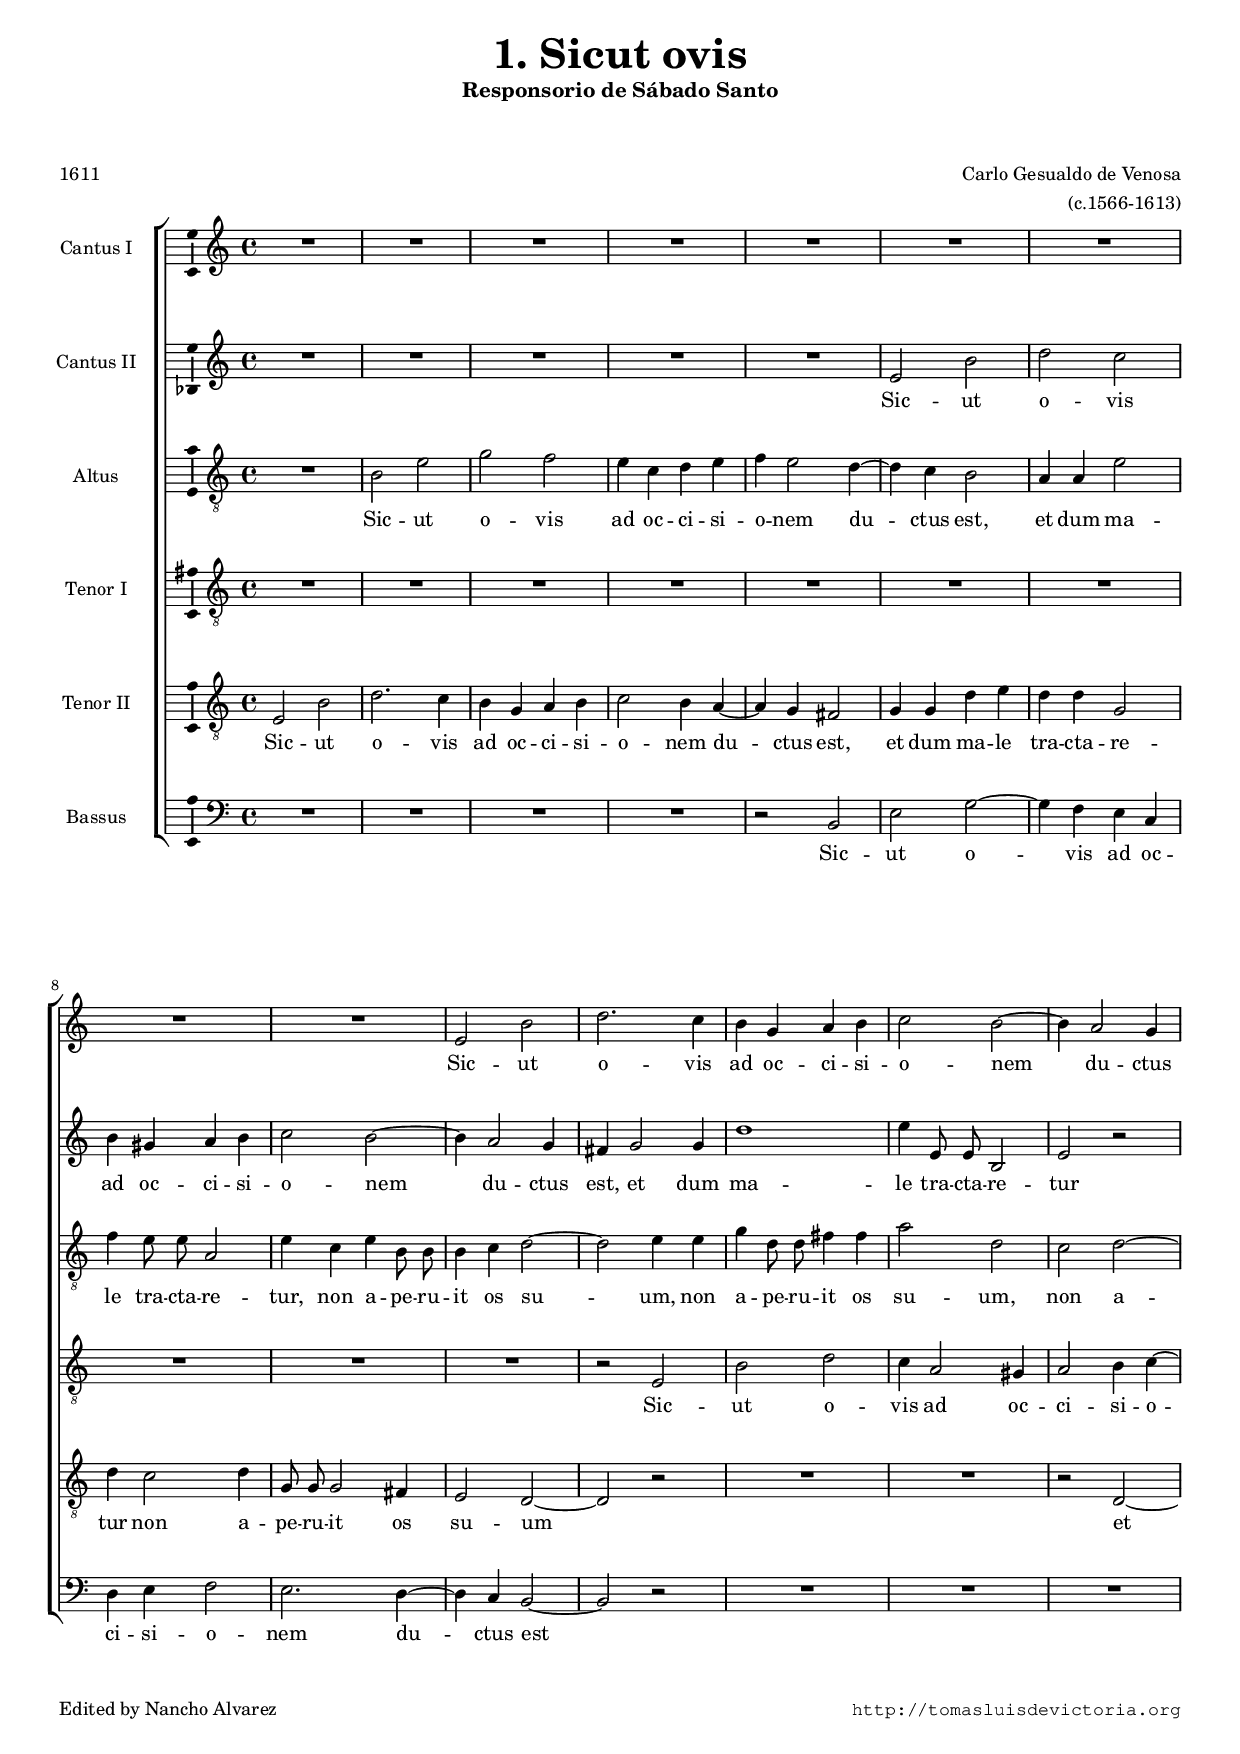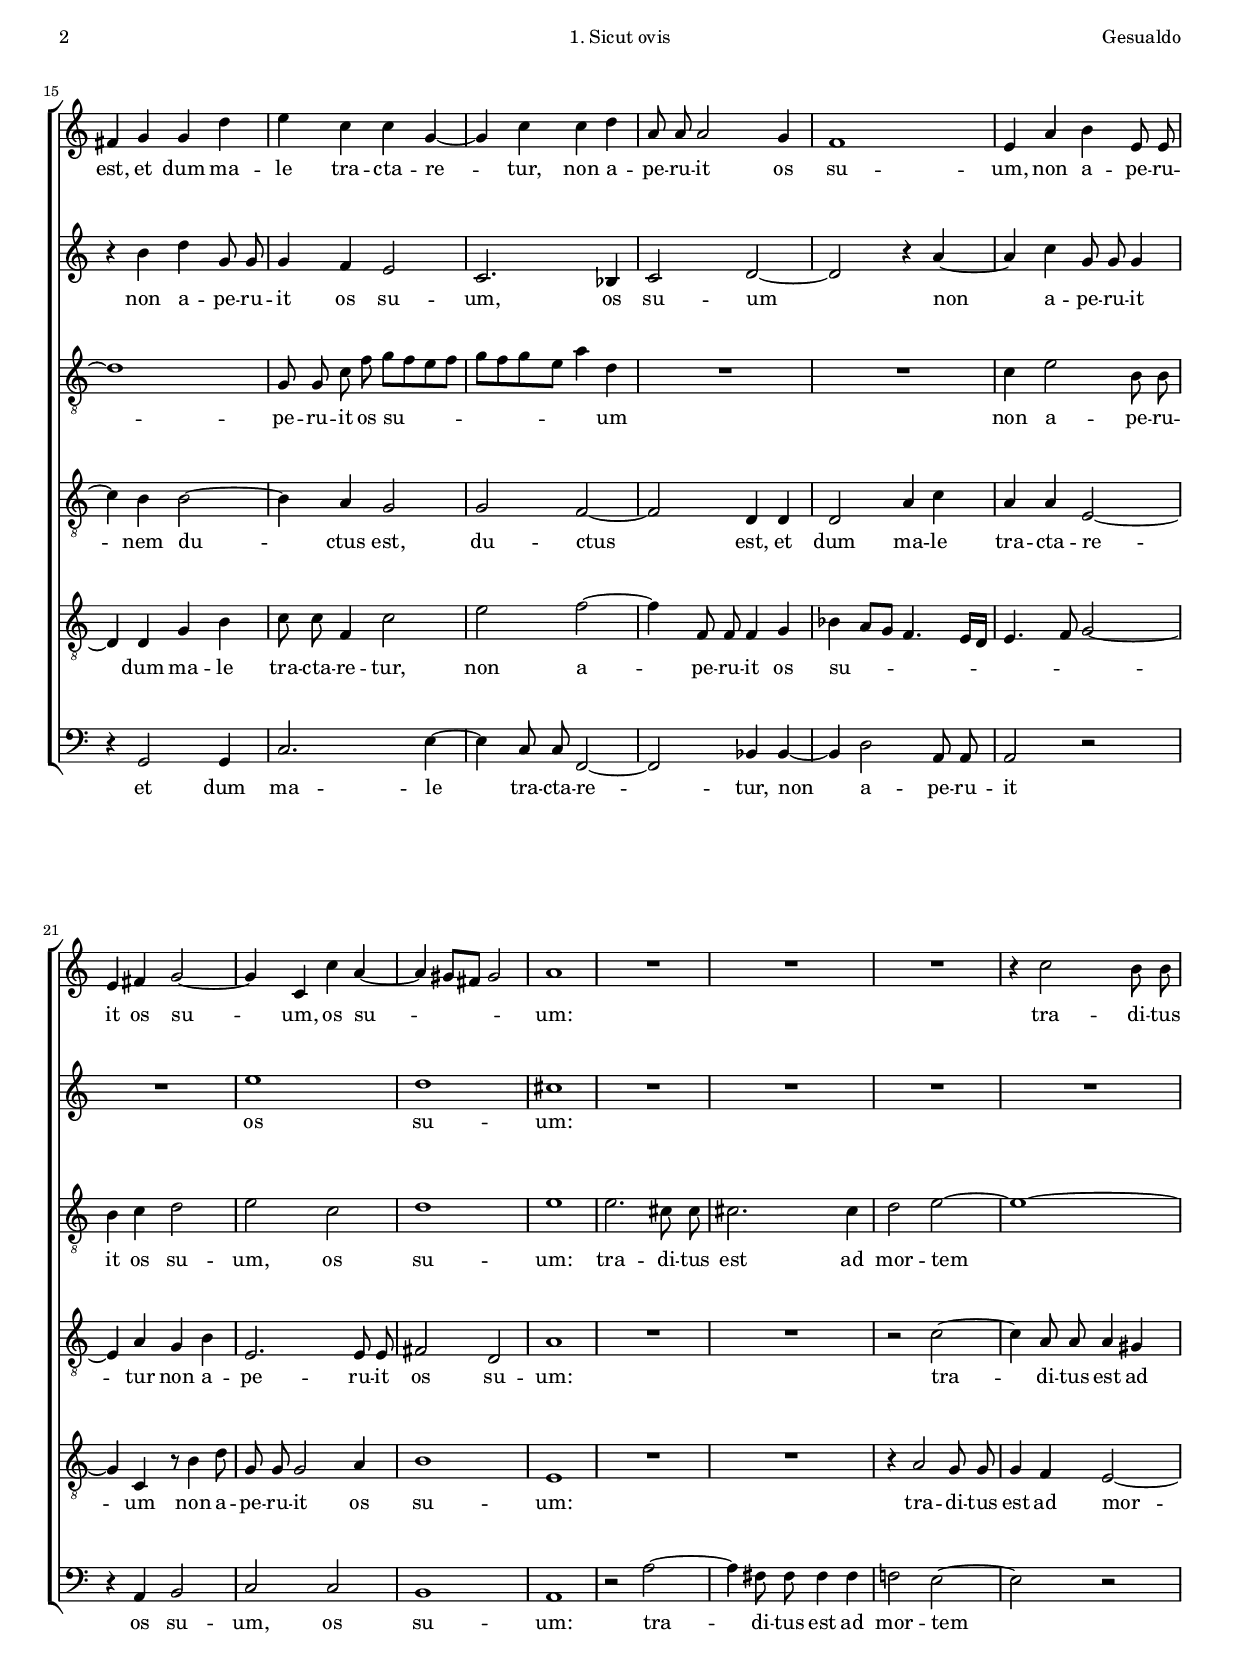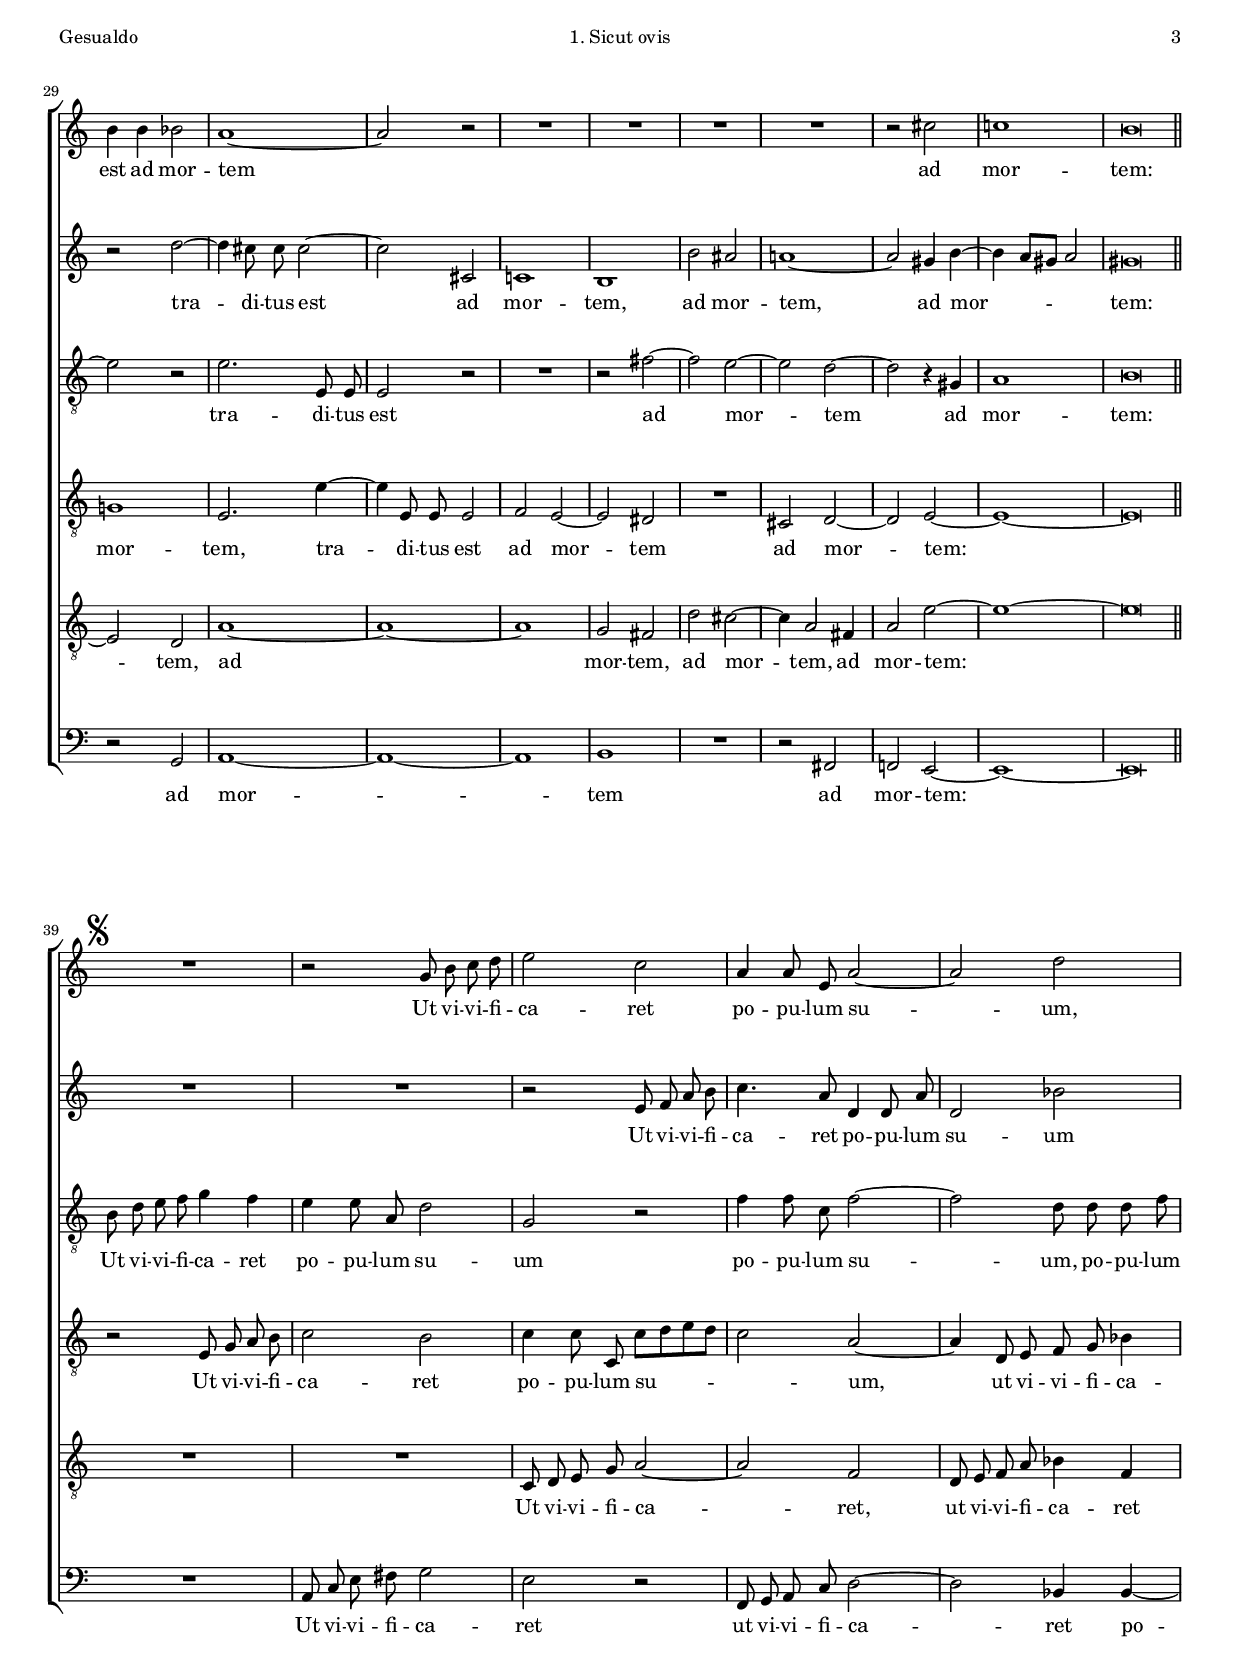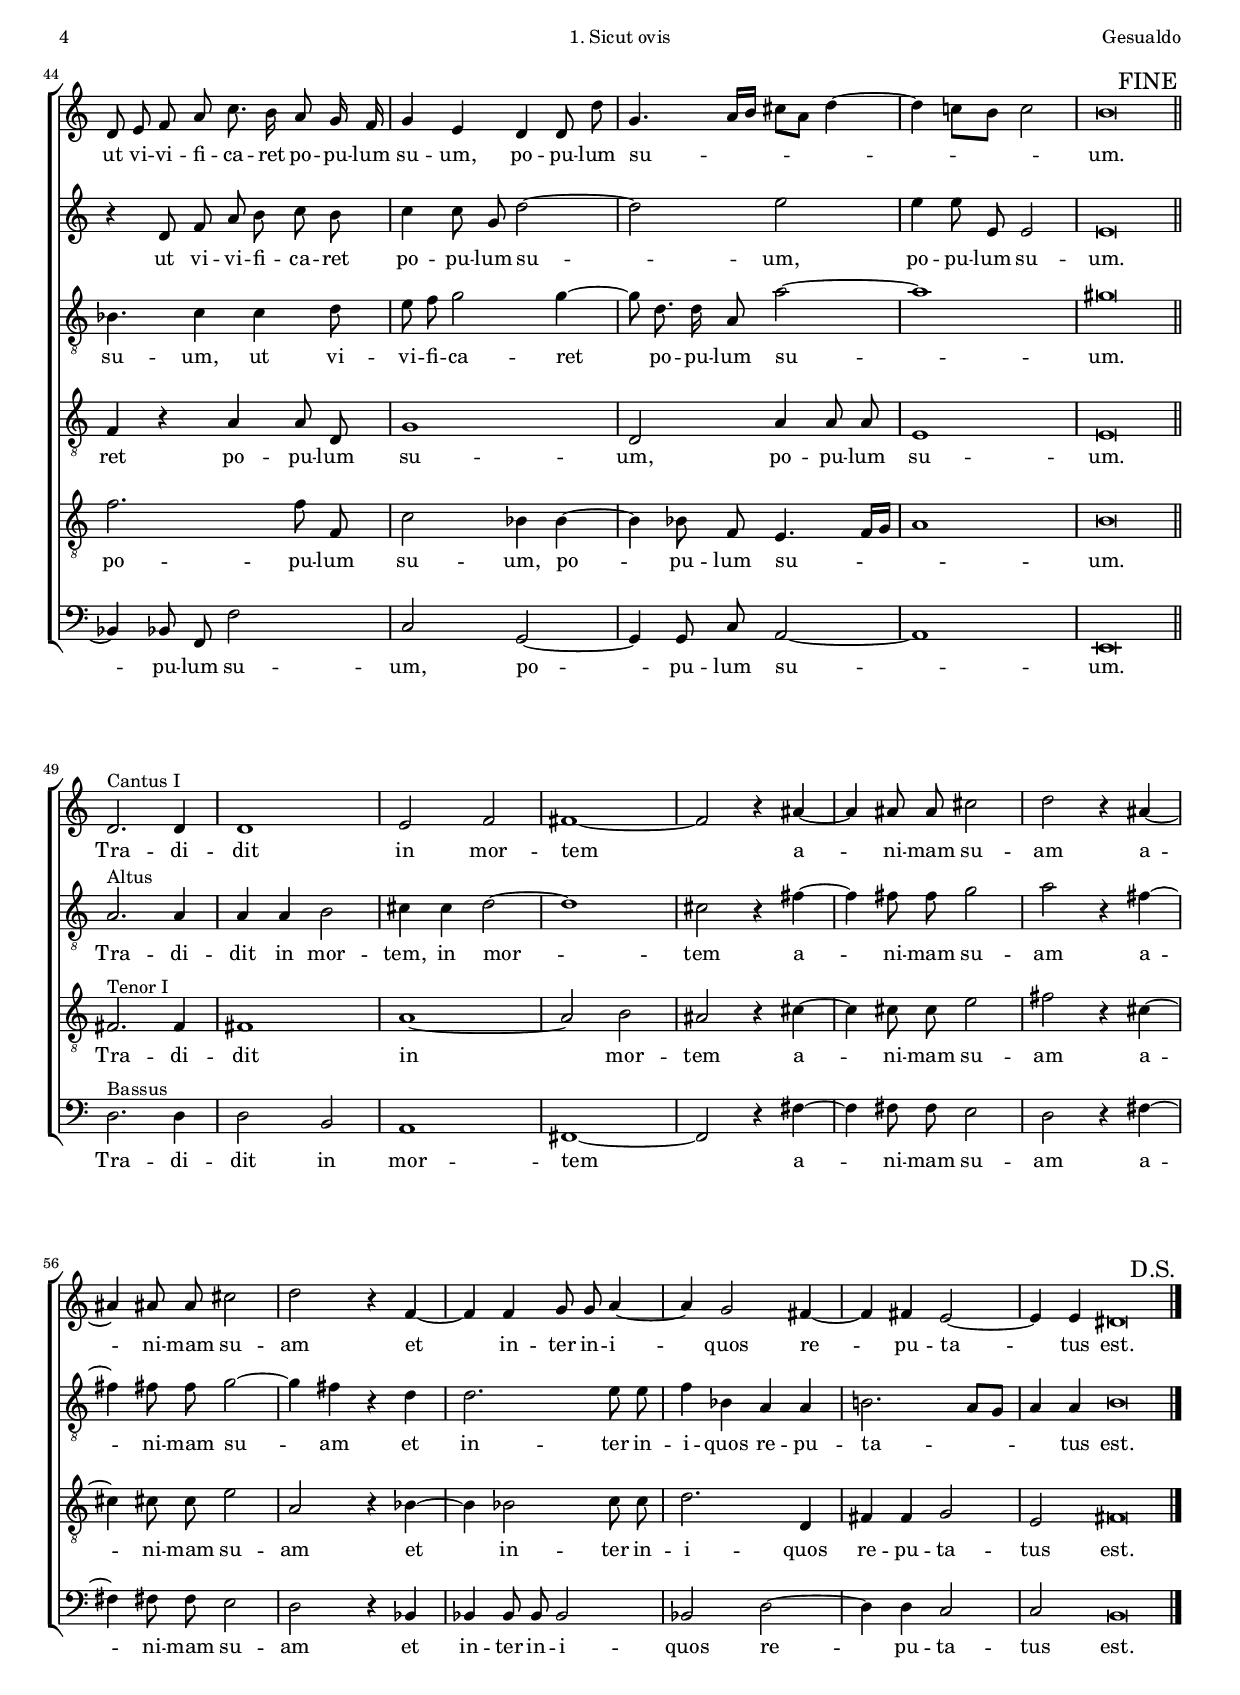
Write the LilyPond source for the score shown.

\version "2.18.0"

#(set-default-paper-size "a4")
#(set-global-staff-size 16.0)
#(ly:set-option 'point-and-click #f)
%mobile -s13.5 -i1.5

htitle="1. Sicut ovis"
hcomposer="Gesualdo"

\header {
	title=\markup{\fontsize #3 "1. Sicut ovis"}
	subtitle=\markup {"Responsorio de Sábado Santo"}
	subsubtitle=\markup{\null \vspace #2 }
	composer=\markup{\right-column{ "Carlo Gesualdo de Venosa"  "(c.1566-1613)"}}
        pdfauthor=\composer
	poet="1611"
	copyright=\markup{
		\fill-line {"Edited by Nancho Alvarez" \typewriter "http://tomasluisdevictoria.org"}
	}
%	tagline=""
}


global={\key c \major \time 4/4 \skip 1*38 \bar "||" \break
				\skip 1*10 \bar "||"
				\skip 1*13 \bar "|." }


cantus={
	R1*4/4 |
	R1*4/4 |
	R1*4/4 |
	R1*4/4 |
%5
	R1*4/4 |
	R1*4/4 |
	R1*4/4 |
	R1*4/4 |
	R1*4/4 |
%10
	e'2 b' |
	d''2. c''4 |
	b' g' a' b' |
	c''2 b' ~ |
	b'4 a'2 g'4 |
%15
	fis' g' g' d'' |
	e'' c'' c'' g' ~ |
	g' c'' c'' d'' |
	a'8 a' a'2 g'4 |
	f'1 |
%20
	e'4 a' b' e'8 e' |
	e'4 fis' g'2 ~ |
	g'4 c' c'' a' ~ |
	a' gis'8[ fis'] gis'2 |
	a'1 |
%25
	R1*4/4 |
	R1*4/4 |
	R1*4/4 |
	r4 c''2 b'8 b' |
	b'4 b' bes'2 |
%30
	a'1 ~ |
	a'2 r |
	R1*4/4 |
	R1*4/4 |
	R1*4/4 |
%35
	R1*4/4 |
	r2 cis'' |
	c''!1 |
	b'\breve*1/2 |
	\mark \markup { \musicglyph #"scripts.segno" }
	R1 |
%40
	r2 g'8 b' c'' d'' |
	e''2 c'' |
	a'4 a'8 e' a'2 ~ |
	a' d'' |
	d'8 e' f' a' c''8. b'16 a'8 g'16 f' |
%45
	g'4 e' d' d'8 d'' |
	g'4. a'16[ b'] cis''8[ a'] d''4 ~ |
	d'' c''!8[ b'] c''2 |
	b'\breve*1/2
	\override Score.RehearsalMark.self-alignment-X = #right
	\override Score.RehearsalMark.break-visibility = #'#(#t #t #f)
	\mark \markup{"FINE"}
	s4*0^\markup{"Cantus I"}
	d'2. d'4 |
%50
	d'1 |
	e'2 f' |
	fis'1 ~ |
	fis'2 r4 ais' ~ |
	ais' ais'8 ais' cis''2 |
%55
	d'' r4 ais' ~ |
	ais' ais'8 ais' cis''2 |
	d'' r4 f' ~ |
	f' f' g'8 g' a'4 ~ |
	a' g'2 fis'4 ~ |
%60
	fis' fis' e'2 ~ |
	e'4 e' dis'\breve*1/4
	\mark \markup{"D.S."}
	
}

cantusdos={
		R1*4/4 |
	R1*4/4 |
	R1*4/4 |
	R1*4/4 |
%5
	R1*4/4 |
	e'2 b' |
	d'' c'' |
	b'4 gis' a' b' |
	c''2 b' ~ |
%10
	b'4 a'2 g'4 |
	fis' g'2 g'4 |
	d''1 |
	e''4 e'8 e' b2 |
	e' r |
%15
	r4 b' d'' g'8 g' |
	g'4 f' e'2 |
	c'2. bes4 |
	c'2 d' ~ |
	d' r4 a' ~ |
%20
	a' c'' g'8 g' g'4 |
	R1*4/4 |
	e''1 |
	d'' |
	cis'' |
%25
	R1*4/4 |
	R1*4/4 |
	R1*4/4 |
	R1*4/4 |
	r2 d'' ~ |
%30
	d''4 cis''8 cis'' cis''2 ~ |
	cis'' cis' |
	c'!1 |
	b |
	b'2 ais' |
%35
	a'!1 ~ |
	a'2 gis'4 b' ~ |
	b' a'8[ gis'] a'2 |
	gis'\breve*1/2 |
	R1*4/4 |
%40
	R1*4/4 |
	r2 e'8 f' a' b' |
	c''4. a'8 d'4 d'8 a' |
	d'2 bes' |
	r4 d'8 f' a' b' c'' b' |
%45
	c''4 c''8 g' d''2 ~ |
	d'' e'' |
	e''4 e''8 e' e'2 |
	e'\breve*1/2 |
	R1*4/4 |
%50
	R1*4/4 |
	R1*4/4 |
	R1*4/4 |
	R1*4/4 |
	R1*4/4 |
%55
	R1*4/4 |
	R1*4/4 |
	R1*4/4 |
	R1*4/4 |
	R1*4/4 |
%60
	R1*4/4 |
	R1*4/4
}

altus={
	R1*4/4 |
	b2 e' |
	g' f' |
	e'4 c' d' e' |
%5
	f' e'2 d'4 ~ |
	d' c' b2 |
	a4 a e'2 |
	f'4 e'8 e' a2 |
	e'4 c' e' b8 b |
%10
	b4 c' d'2 ~ |
	d' e'4 e' |
	g' d'8 d' fis'4 fis' |
	a'2 d' |
	c' d' ~ |
%15
	d'1 |
	g8 g c' f' g'[ f' e' f'] |
	g'[ f' g' e'] a'4 d' |
	R1*4/4 |
	R1*4/4 |
%20
	c'4 e'2 b8 b |
	b4 c' d'2 |
	e' c' |
	d'1 |
	e' |
%25
	e'2. cis'8 cis' |
	cis'2. cis'4 |
	d'2 e' ~ |
	e'1 ~ |
	e'2 r |
%30
	e'2. e8 e |
	e2 r |
	R1*4/4 |
	r2 fis' ~ |
	fis' e' ~ |
%35
	e' d' ~ |
	d' r4 gis |
	a1 |
	b\breve*1/2 |
	b8 d' e' f' g'4 f' |
%40
	e' e'8 a d'2 |
	g r |
	f'4 f'8 c' f'2 ~ |
	f' d'8 d' d' f' |
	bes4. c'4 c' d'8 |
%45
	e' f' g'2 g'4 ~ |
	g'8 d'8. d'16 a8 a'2 ~ |
	a'1 |
	gis'\breve*1/2 |
	s4*0^\markup{"Altus"}
	a2. a4 |
%50
	a a b2 |
	cis'4 cis' d'2 ~ |
	d'1 |
	cis'2 r4 fis' ~ |
	fis' fis'8 fis' g'2 |
%55
	a' r4 fis' ~ |
	fis' fis'8 fis' g'2 ~ |
	g'4 fis' r d' |
	d'2. e'8 e' |
	f'4 bes a a |
%60
	b!2. a8[ g] |
	a4 a b\breve*1/4	
}

tenor={
	R1*4/4 |
	R1*4/4 |
	R1*4/4 |
	R1*4/4 |
%5
	R1*4/4 |
	R1*4/4 |
	R1*4/4 |
	R1*4/4 |
	R1*4/4 |
%10
	R1*4/4 |
	r2 e |
	b d' |
	c'4 a2 gis4 |
	a2 b4 c' ~ |
%15
	c' b b2 ~ |
	b4 a g2 |
	g f ~ |
	f d4 d |
	d2 a4 c' |
%20
	a a e2 ~ |
	e4 a g b |
	e2. e8 e |
	fis2 d |
	a1 |
%25
	R1*4/4 |
	R1*4/4 |
	r2 c' ~ |
	c'4 a8 a a4 gis |
	g!1 |
%30
	e2. e'4 ~ |
	e' e8 e e2 |
	f e ~ |
	e dis |
	R1*4/4 |
%35
	cis2 d ~ |
	d e ~ |
	e1 ~ |
	e\breve*1/2 |
	r2 e8 g a b |
%40
	c'2 b |
	c'4 c'8 c c'[ d' e' d'] |
	c'2 a ~ |
	a4 d8 e f g bes4 |
	f r a a8 d |
%45
	g1 |
	d2 a4 a8 a |
	e1 |
	e\breve*1/2 |
	s4*0^\markup{"Tenor I"}
	fis2. fis4 |
%50
	fis1 |
	a ~ |
	a2 b |
	ais r4 cis' ~ |
	cis' cis'8 cis' e'2 |
%55
	fis' r4 cis' ~ |
	cis' cis'8 cis' e'2 |
	a r4 bes ~ |
	bes bes2 c'8 c' |
	d'2. d4 |
%60
	fis fis g2 |
	e fis\breve*1/4	
}

tenordos={
	e2 b |
	d'2. c'4 |
	b g a b |
	c'2 b4 a ~ |
%5
	a g fis2 |
	g4 g d' e' |
	d' d' g2 |
	d'4 c'2 d'4 |
	g8 g g2 fis4 |
%10
	e2 d ~ |
	d r |
	R1*4/4 |
	R1*4/4 |
	r2 d ~ |
%15
	d4 d g b |
	c'8 c' f4 c'2 |
	e' f' ~ |
	f'4 f8 f f4 g |
	bes a8[ g] f4. e16[ d] |
%20
	e4. f8 g2 ~ |
	g4 c r8 b4 d'8 |
	g g g2 a4 |
	b1 |
	e |
%25
	R1*4/4 |
	R1*4/4 |
	r4 a2 g8 g |
	g4 f e2 ~ |
	e d |
%30
	a1 ~ |
	a ~ |
	a |
	g2 fis |
	d' cis' ~ |
%35
	cis'4 a2 fis4 |
	a2 e' ~ |
	e'1 ~ |
	e'\breve*1/2 |
	R1*4/4 |
%40
	R1*4/4 |
	c8 d e g a2 ~ |
	a f |
	d8 e f a bes4 f |
	f'2. f'8 f |
%45
	c'2 bes4 bes ~ |
	bes bes8 f e4. f16[ g] |
	a1 |
	b\breve*1/2 |
	R1*4/4 |
%50
	R1*4/4 |
	R1*4/4 |
	R1*4/4 |
	R1*4/4 |
	R1*4/4 |
%55
	R1*4/4 |
	R1*4/4 |
	R1*4/4 |
	R1*4/4 |
	R1*4/4 |
%60
	R1*4/4 |
	R1*4/4 
}

bassus={
	R1*4/4 |
	R1*4/4 |
	R1*4/4 |
	R1*4/4 |
%5
	r2 b, |
	e g ~ |
	g4 f e c |
	d e f2 |
	e2. d4 ~ |
%10
	d c b,2 ~ |
	b, r |
	R1*4/4 |
	R1*4/4 |
	R1*4/4 |
%15
	r4 g,2 g,4 |
	c2. e4 ~ |
	e c8 c f,2 ~ |
	f, bes,4 bes, ~ |
	bes, d2 a,8 a, |
%20
	a,2 r |
	r4 a, b,2 |
	c c |
	b,1 |
	a, |
%25
	r2 a ~ |
	a4 fis8 fis fis4 fis |
	f!2 e ~ |
	e r |
	r g, |
%30
	a,1 ~ |
	a, ~ |
	a, |
	b, |
	R1*4/4 |
%35
	r2 fis, |
	f,! e, ~ |
	e,1 ~ |
	e,\breve*1/2 |
	R1*4/4 |
%40
	a,8 c e fis g2 |
	e r |
	f,8 g, a, c d2 ~ |
	d bes,4 bes, ~ |
	bes, bes,8 f, f2 |
%45
	c g, ~ |
	g,4 g,8 c a,2 ~ |
	a,1 |
	e,\breve*1/2 |
	s4*0^\markup{"Bassus"}
	d2. d4 |
%50
	d2 b, |
	a,1 |
	fis, ~ |
	fis,2 r4 fis ~ |
	fis fis8 fis e2 |
%55
	d r4 fis ~ |
	fis fis8 fis e2 |
	d r4 bes, |
	bes, bes,8 bes, bes,2 |
	bes, d ~ |
%60
	d4 d c2 |
	c b,\breve*1/4
}


textocantus=\lyricmode{
Sic -- ut o -- vis ad oc -- ci -- si -- o -- nem _ 
du -- ctus est, 
et dum ma -- le tra -- cta -- re -- _ tur,
non a -- pe -- ru -- it os su -- um,
non a -- pe -- ru -- it os su -- _ um,
os su -- _ _ _ _ um:
tra -- di -- tus est ad mor -- tem _
ad mor -- tem:
Ut vi -- vi -- fi -- ca -- ret
po -- pu -- lum su -- _ um,
ut vi -- vi -- fi -- ca -- ret po -- pu -- lum su -- um,
po -- pu -- lum su -- _ _ _ _ _ _ _ _ _ um.
Tra -- di -- dit in mor -- tem _
a -- _ ni -- mam su -- am
a -- _ ni -- mam su -- am
et _ in -- ter in -- i -- _ quos re -- _ pu -- ta -- _ tus est.
}

textocantusdos=\lyricmode{
Sic -- ut o -- vis
ad oc -- ci -- si -- o -- nem _ du -- ctus est,
et dum ma -- le tra -- cta -- re -- tur
non a -- pe -- ru -- it os su -- um,
os su -- um _
non _ a -- pe -- ru -- it os su -- um:
tra -- _ di -- tus est _ ad mor -- tem,
ad mor -- tem, _ ad mor -- _ _ _ _ tem:
Ut vi -- vi -- fi -- ca -- ret po -- pu -- lum su -- um
ut vi -- vi -- fi -- ca -- ret po -- pu -- lum su -- _ um,
po -- pu -- lum su -- um.
}

textoaltus=\lyricmode{
Sic -- ut o -- vis
ad oc -- ci -- si -- o -- nem du -- _ ctus est,
et dum ma -- le tra -- cta -- re -- tur, 
non a -- pe -- ru -- it os su -- _ um,
non a -- pe -- ru -- it os su -- um,
non a -- _ pe -- ru -- it os su -- _ _ _ _ _ _ _ _ um
non a -- pe -- ru -- it os su -- um,
os su -- um:
tra -- di -- tus est ad mor -- tem _ _
tra -- di -- tus est
ad _ mor -- _ tem _
ad mor -- tem:
Ut vi -- vi -- fi -- ca -- ret po -- pu -- lum su -- um
po -- pu -- lum su -- _ um,
po -- pu -- lum su -- um,
ut vi -- vi -- fi -- ca -- ret _
po -- pu -- lum su -- _ um.
Tra -- di -- dit in mor -- tem,
in mor -- _ tem
a -- _ ni -- mam su -- am
a -- _ ni -- mam su -- _ am
et in -- ter in -- i -- quos re -- pu -- ta -- _ _ _ tus est.
}

textotenor=\lyricmode{
Sic -- ut o -- vis
ad oc -- ci -- si -- o -- _ nem du -- _ ctus est,
du -- ctus _ est,
et dum ma -- le tra -- cta -- re -- _ tur non a -- pe -- ru -- it 
os su -- um:
tra -- _ di -- tus est ad mor -- tem,
tra -- _ di -- tus est ad mor -- _ tem
ad mor -- _ tem: _ _
Ut vi -- vi -- fi -- ca -- ret
po -- pu -- lum su -- _ _ _ _ um, _
ut vi -- vi -- fi -- ca -- ret
po -- pu -- lum su -- um,
po -- pu -- lum su -- um.
Tra -- di -- dit in _ mor -- tem
a -- _ ni -- mam su -- am
a -- _ ni -- mam su -- am
et _ in -- ter in -- i -- quos re -- pu -- ta -- tus est.
}

textotenordos=\lyricmode{
Sic -- ut o -- vis
ad oc -- ci -- si -- o -- nem du -- _ ctus est,
et dum ma -- le tra -- cta -- re -- tur non a -- pe -- ru -- it os su -- um _
et _ dum ma -- le tra -- cta -- re -- tur,
non a -- _ pe -- ru -- it os su -- _ _ _ _ _ _ _ _ _ um
non a -- pe -- ru -- it os su -- um:
tra -- di -- tus est ad mor -- _ tem,
ad _ _ mor -- tem,
ad mor -- _ tem,
ad mor -- tem: _ _ 
Ut vi -- vi -- fi -- ca -- _ ret,
ut vi -- vi -- fi -- ca -- ret po -- pu -- lum su -- um,
po -- _ pu -- lum su -- _ _ _ um.
}

textobassus=\lyricmode{
Sic -- ut o -- _ vis
ad oc -- ci -- si -- o -- nem du -- _ ctus est _
et dum ma -- le _ tra -- cta -- re -- _ tur,
non _ a -- pe -- ru -- it
os su -- um,
os su -- um:
tra -- _ di -- tus est ad mor -- tem _
ad mor -- _ _ tem
ad mor -- tem: _ _ 
Ut vi -- vi -- fi -- ca -- ret
ut vi -- vi -- fi -- ca -- _ ret
po -- _ pu -- lum su -- um,
po -- _ pu -- lum su -- _ um.
Tra -- di -- dit in mor -- tem _
a -- _ ni -- mam su -- am
a -- _ ni -- mam su -- am
et in -- ter in -- i -- quos re -- _ pu -- ta -- tus est.
}



\score {
\new ChoirStaff<<

	\new Staff <<\global
	\new Voice="v1" {
		\set Staff.instrumentName="Cantus I " 
		\clef "treble"
		\cantus }
	\new Lyrics \lyricsto "v1" {\textocantus }
	>>

	\new Staff <<\global
	\new Voice="v5" {
		\set Staff.instrumentName="Cantus II " 
		\clef "treble"
		\cantusdos }
	\new Lyrics \lyricsto "v5" {\textocantusdos }
	>>

	
	\new Staff << \global
	\new Voice="v2" {
		\set Staff.instrumentName="Altus "
		\clef "G_8" 
		\altus}
	\new Lyrics \lyricsto "v2" {\textoaltus }
	>>

	
	\new Staff <<\global
	\new Voice="v3" {
		\set Staff.instrumentName="Tenor I "
		\clef "G_8"
		\tenor }
	\new Lyrics \lyricsto "v3" {\textotenor }
	>>
	
	
	\new Staff <<\global
	\new Voice="v6" {
		\set Staff.instrumentName="Tenor II "
		\clef "G_8"
		\tenordos }
	\new Lyrics \lyricsto "v6" {\textotenordos }
	>>
	

	\new Staff <<\global
	\new Voice="v4" {
		\set Staff.instrumentName="Bassus "
		\clef "bass" 
		\bassus }
	\new Lyrics \lyricsto "v4" {\textobassus}
	>>
	
>>

\layout{ 
	\context {\Lyrics 
		\override VerticalAxisGroup.staff-affinity = #UP
		\override VerticalAxisGroup.nonstaff-relatedstaff-spacing =
			#'((basic-distance . 0) (minimum-distance . 0) (padding . 1))
		\override LyricText.font-size = #1.2
		\override LyricHyphen.minimum-distance = #0.5
	}
	\context {\Score 
		tempoHideNote = ##t
		\override BarNumber.padding = #2 
	}
	\context {\Voice 
		melismaBusyProperties = #'()
		autoBeaming = ##f
	}
	\context {\Staff 
                \RemoveEmptyStaves
                %\override VerticalAxisGroup.remove-first = ##t
		\override VerticalAxisGroup.staff-staff-spacing =
			#'((basic-distance . 11) (minimum-distance . 0) (padding . 1))
		\consists Ambitus_engraver 
		\override LigatureBracket.padding = #1
	}
}

%\midi { \mtempo }

}


\paper{
	evenHeaderMarkup=\markup  \fill-line { \fromproperty #'page:page-number-string \htitle \hcomposer }
	oddHeaderMarkup= \markup  \fill-line { \on-the-fly #not-first-page \hcomposer \on-the-fly #not-first-page \htitle \on-the-fly #not-first-page \fromproperty #'page:page-number-string }
	%system-count=20
	%page-count = 8
	%systems-per-page = 3
	ragged-last-bottom = ##f
	indent=1.8\cm
	system-system-spacing =
	#'((basic-distance . 20) (minimum-distance . 0) (padding . 5))
	top-system-spacing = % header
	#'((basic-distance . 9) (minimum-distance . 0) (padding . 0))
	last-bottom-spacing = % footer
	#'((basic-distance . 12) (minimum-distance . 0) (padding . 0))
	%markup-system-spacing.padding = #1.5
}
